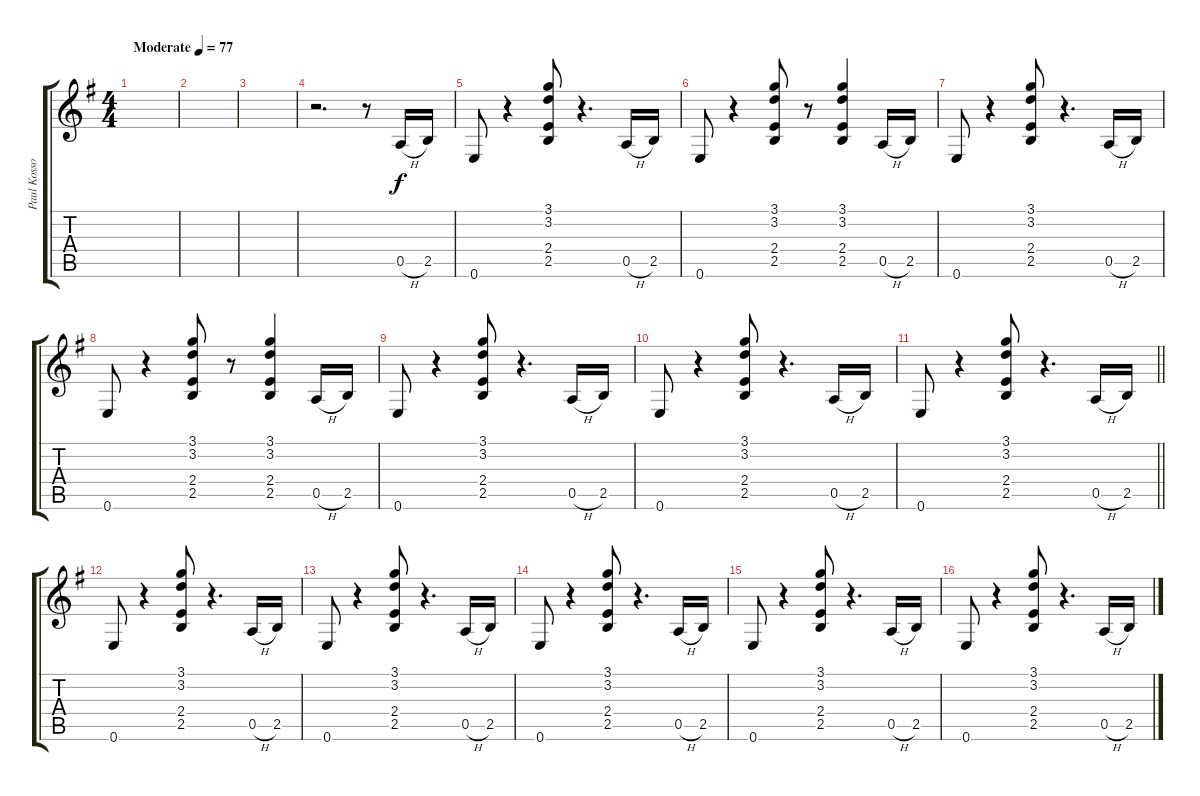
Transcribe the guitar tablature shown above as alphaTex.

\track ("Paul Kossoff" "Paul Kosso") {instrument overdrivenguitar}
\staff {score tabs}
\tuning (E4 B3 G3 D3 A2 E2) {hide}
\ts (4 4)
\tempo (77 "Moderate")
\clef g2
\ks g
|
|
|
r.2{d} r.8 0.5{h}.16 2.5.16 |
0.6.8 r.4 (3.1 3.2 2.4 2.5).8 r.4{d} 0.5{h}.16 2.5.16 |
0.6.8 r.4 (3.1 3.2 2.4 2.5).8 r.8 (3.1 3.2 2.4 2.5).4 0.5{h}.16 2.5.16 |
0.6.8 r.4 (3.1 3.2 2.4 2.5).8 r.4{d} 0.5{h}.16 2.5.16 |
0.6.8 r.4 (3.1 3.2 2.4 2.5).8 r.8 (3.1 3.2 2.4 2.5).4 0.5{h}.16 2.5.16 |
0.6.8 r.4 (3.1 3.2 2.4 2.5).8 r.4{d} 0.5{h}.16 2.5.16 |
0.6.8 r.4 (3.1 3.2 2.4 2.5).8 r.4{d} 0.5{h}.16 2.5.16 |
\barLineRight lightlight
0.6.8 r.4 (3.1 3.2 2.4 2.5).8 r.4{d} 0.5{h}.16 2.5.16 |
0.6.8 r.4 (3.1 3.2 2.4 2.5).8 r.4{d} 0.5{h}.16 2.5.16 |
0.6.8 r.4 (3.1 3.2 2.4 2.5).8 r.4{d} 0.5{h}.16 2.5.16 |
0.6.8 r.4 (3.1 3.2 2.4 2.5).8 r.4{d} 0.5{h}.16 2.5.16 |
0.6.8 r.4 (3.1 3.2 2.4 2.5).8 r.4{d} 0.5{h}.16 2.5.16 |
0.6.8 r.4 (3.1 3.2 2.4 2.5).8 r.4{d} 0.5{h}.16 2.5.16
